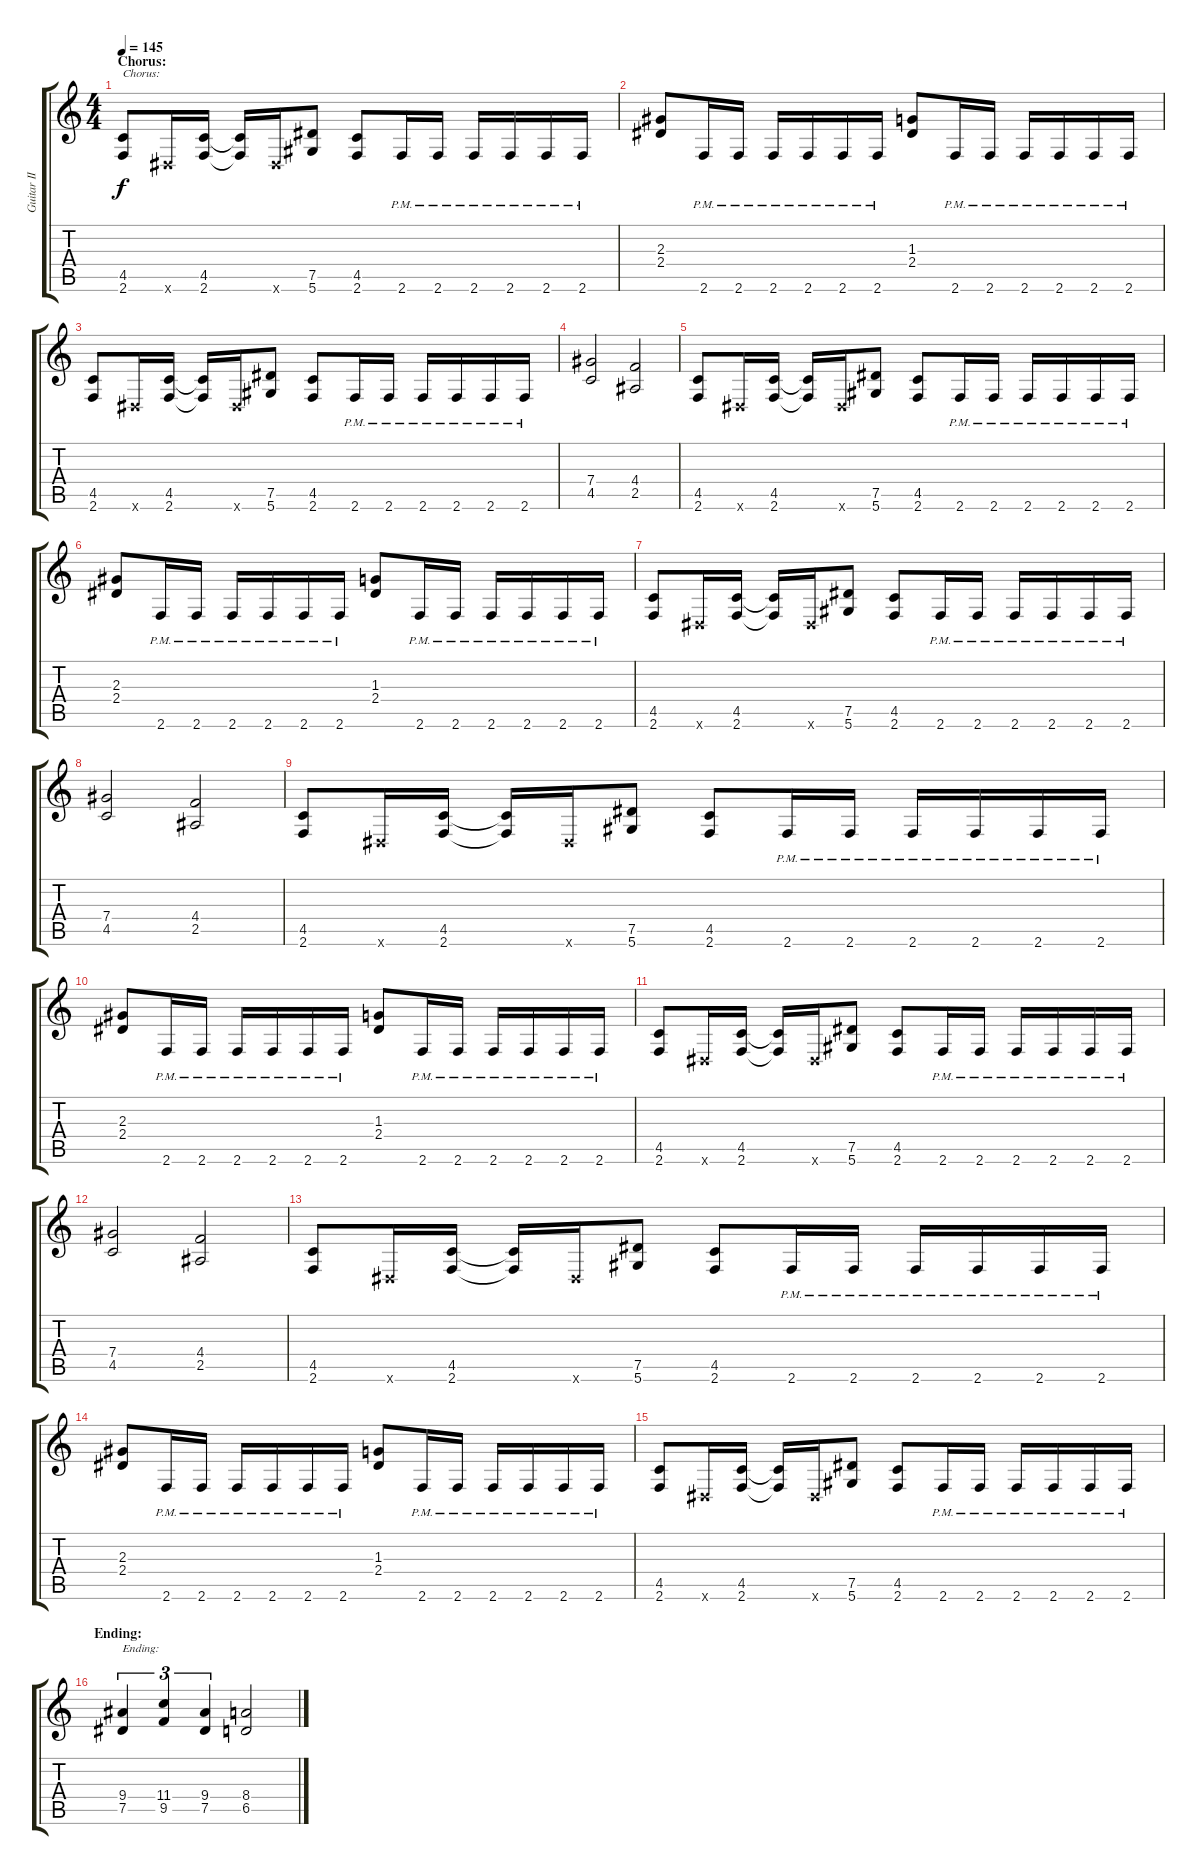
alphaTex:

\track ("Guitar II" "Guitar II") {instrument distortionguitar}
\staff {score tabs}
\tuning (Eb4 Bb3 Gb3 Db3 Ab2 Eb2) {hide}
\ts (4 4)
\section ("" "Chorus:")
\tempo 145
\clef g2
\ks c
(4.5 2.6).8{txt "Chorus:" dy f} 0.6{x}.16 (4.5 2.6).16 (4.5{t} 2.6{t}).16 0.6{x}.16 (7.5 5.6).8 (4.5 2.6).8 2.6{pm}.16 2.6{pm}.16 2.6{pm}.16 2.6{pm}.16 2.6{pm}.16 2.6{pm}.16 |
(2.3 2.4).8 2.6{pm}.16 2.6{pm}.16 2.6{pm}.16 2.6{pm}.16 2.6{pm}.16 2.6{pm}.16 (1.3 2.4).8 2.6{pm}.16 2.6{pm}.16 2.6{pm}.16 2.6{pm}.16 2.6{pm}.16 2.6{pm}.16 |
(4.5 2.6).8 0.6{x}.16 (4.5 2.6).16 (4.5{t} 2.6{t}).16 0.6{x}.16 (7.5 5.6).8 (4.5 2.6).8 2.6{pm}.16 2.6{pm}.16 2.6{pm}.16 2.6{pm}.16 2.6{pm}.16 2.6{pm}.16 |
(7.4 4.5).2 (4.4 2.5).2 |
(4.5 2.6).8 0.6{x}.16 (4.5 2.6).16 (4.5{t} 2.6{t}).16 0.6{x}.16 (7.5 5.6).8 (4.5 2.6).8 2.6{pm}.16 2.6{pm}.16 2.6{pm}.16 2.6{pm}.16 2.6{pm}.16 2.6{pm}.16 |
(2.3 2.4).8 2.6{pm}.16 2.6{pm}.16 2.6{pm}.16 2.6{pm}.16 2.6{pm}.16 2.6{pm}.16 (1.3 2.4).8 2.6{pm}.16 2.6{pm}.16 2.6{pm}.16 2.6{pm}.16 2.6{pm}.16 2.6{pm}.16 |
(4.5 2.6).8 0.6{x}.16 (4.5 2.6).16 (4.5{t} 2.6{t}).16 0.6{x}.16 (7.5 5.6).8 (4.5 2.6).8 2.6{pm}.16 2.6{pm}.16 2.6{pm}.16 2.6{pm}.16 2.6{pm}.16 2.6{pm}.16 |
(7.4 4.5).2 (4.4 2.5).2 |
(4.5 2.6).8 0.6{x}.16 (4.5 2.6).16 (4.5{t} 2.6{t}).16 0.6{x}.16 (7.5 5.6).8 (4.5 2.6).8 2.6{pm}.16 2.6{pm}.16 2.6{pm}.16 2.6{pm}.16 2.6{pm}.16 2.6{pm}.16 |
(2.3 2.4).8 2.6{pm}.16 2.6{pm}.16 2.6{pm}.16 2.6{pm}.16 2.6{pm}.16 2.6{pm}.16 (1.3 2.4).8 2.6{pm}.16 2.6{pm}.16 2.6{pm}.16 2.6{pm}.16 2.6{pm}.16 2.6{pm}.16 |
(4.5 2.6).8 0.6{x}.16 (4.5 2.6).16 (4.5{t} 2.6{t}).16 0.6{x}.16 (7.5 5.6).8 (4.5 2.6).8 2.6{pm}.16 2.6{pm}.16 2.6{pm}.16 2.6{pm}.16 2.6{pm}.16 2.6{pm}.16 |
(7.4 4.5).2 (4.4 2.5).2 |
(4.5 2.6).8 0.6{x}.16 (4.5 2.6).16 (4.5{t} 2.6{t}).16 0.6{x}.16 (7.5 5.6).8 (4.5 2.6).8 2.6{pm}.16 2.6{pm}.16 2.6{pm}.16 2.6{pm}.16 2.6{pm}.16 2.6{pm}.16 |
(2.3 2.4).8 2.6{pm}.16 2.6{pm}.16 2.6{pm}.16 2.6{pm}.16 2.6{pm}.16 2.6{pm}.16 (1.3 2.4).8 2.6{pm}.16 2.6{pm}.16 2.6{pm}.16 2.6{pm}.16 2.6{pm}.16 2.6{pm}.16 |
(4.5 2.6).8 0.6{x}.16 (4.5 2.6).16 (4.5{t} 2.6{t}).16 0.6{x}.16 (7.5 5.6).8 (4.5 2.6).8 2.6{pm}.16 2.6{pm}.16 2.6{pm}.16 2.6{pm}.16 2.6{pm}.16 2.6{pm}.16 |
\section ("" "Ending:")
(9.4 7.5).4{tu (3 2) txt "Ending:"} (11.4 9.5).4{tu (3 2)} (9.4 7.5).4{tu (3 2)} (8.4 6.5).2
